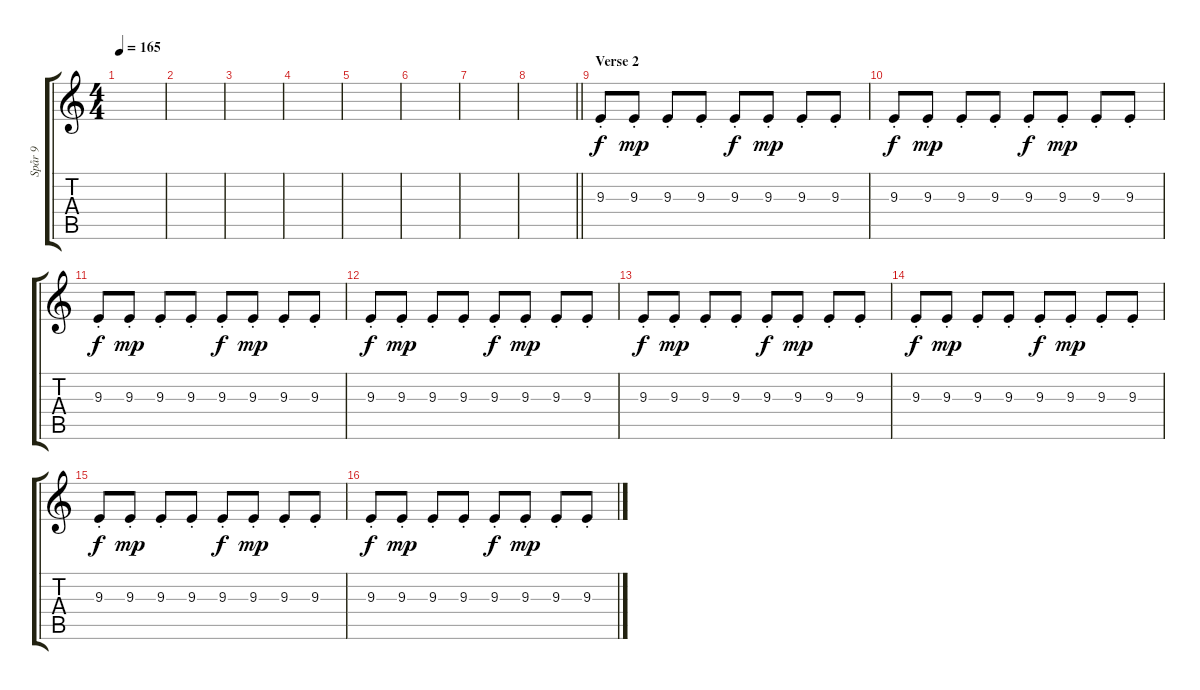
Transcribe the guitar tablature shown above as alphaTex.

\track ("Spår 9" "Spår 9") {instrument shamisen}
\staff {score tabs}
\tuning (E4 B3 G3 D3 A2 E2) {hide}
\ts (4 4)
\tempo 165
\clef g2
\ks c
|
|
|
|
|
|
|
\barLineRight lightlight
|
\section ("" "Verse 2")
9.3{st}.8 9.3{st}.8{dy mp} 9.3{st}.8 9.3{st}.8 9.3{st}.8{dy f} 9.3{st}.8{dy mp} 9.3{st}.8 9.3{st}.8 |
9.3{st}.8{dy f} 9.3{st}.8{dy mp} 9.3{st}.8 9.3{st}.8 9.3{st}.8{dy f} 9.3{st}.8{dy mp} 9.3{st}.8 9.3{st}.8 |
9.3{st}.8{dy f} 9.3{st}.8{dy mp} 9.3{st}.8 9.3{st}.8 9.3{st}.8{dy f} 9.3{st}.8{dy mp} 9.3{st}.8 9.3{st}.8 |
9.3{st}.8{dy f} 9.3{st}.8{dy mp} 9.3{st}.8 9.3{st}.8 9.3{st}.8{dy f} 9.3{st}.8{dy mp} 9.3{st}.8 9.3{st}.8 |
9.3{st}.8{dy f} 9.3{st}.8{dy mp} 9.3{st}.8 9.3{st}.8 9.3{st}.8{dy f} 9.3{st}.8{dy mp} 9.3{st}.8 9.3{st}.8 |
9.3{st}.8{dy f} 9.3{st}.8{dy mp} 9.3{st}.8 9.3{st}.8 9.3{st}.8{dy f} 9.3{st}.8{dy mp} 9.3{st}.8 9.3{st}.8 |
9.3{st}.8{dy f} 9.3{st}.8{dy mp} 9.3{st}.8 9.3{st}.8 9.3{st}.8{dy f} 9.3{st}.8{dy mp} 9.3{st}.8 9.3{st}.8 |
9.3{st}.8{dy f} 9.3{st}.8{dy mp} 9.3{st}.8 9.3{st}.8 9.3{st}.8{dy f} 9.3{st}.8{dy mp} 9.3{st}.8 9.3{st}.8
